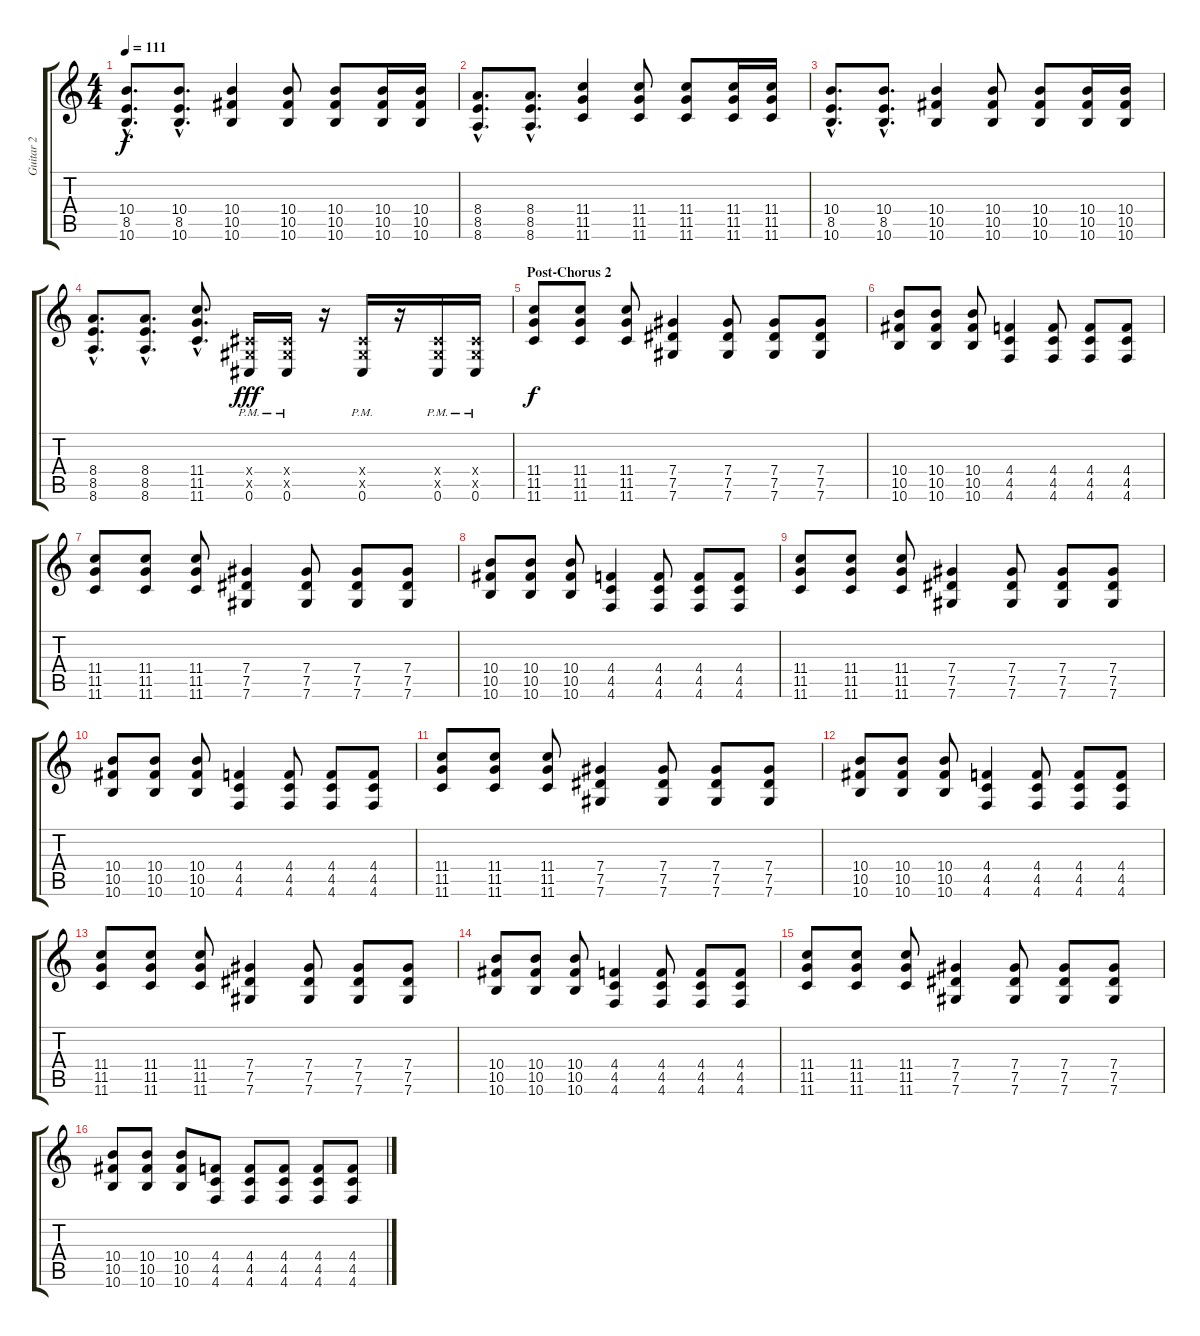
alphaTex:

\track ("Guitar 2" "Guitar 2") {instrument overdrivenguitar}
\staff {score tabs}
\tuning (Eb4 Bb3 Gb3 Db3 Ab2 Db2) {hide}
\ts (4 4)
\tempo 111
\clef g2
\ks c
(10.4{hac} 8.5{hac} 10.6{hac}).8{d dy f} (10.4{hac} 8.5{hac} 10.6{hac}).8{d} (10.4 10.5 10.6).4 (10.4 10.5 10.6).8 (10.4 10.5 10.6).8 (10.4 10.5 10.6).16 (10.4 10.5 10.6).16 |
(8.4{hac} 8.5{hac} 8.6{hac}).8{d} (8.4{hac} 8.5{hac} 8.6{hac}).8{d} (11.4 11.5 11.6).4 (11.4 11.5 11.6).8 (11.4 11.5 11.6).8 (11.4 11.5 11.6).16 (11.4 11.5 11.6).16 |
(10.4{hac} 8.5{hac} 10.6{hac}).8{d} (10.4{hac} 8.5{hac} 10.6{hac}).8{d} (10.4 10.5 10.6).4 (10.4 10.5 10.6).8 (10.4 10.5 10.6).8 (10.4 10.5 10.6).16 (10.4 10.5 10.6).16 |
(8.4{hac} 8.5{hac} 8.6{hac}).8{d} (8.4{hac} 8.5{hac} 8.6{hac}).8{d} (11.4{hac} 11.5{hac} 11.6{hac}).8{d} (0.4{x} 0.5{x} 0.6{pm}).16{dy fff} (0.4{x} 0.5{x} 0.6{pm}).16 r.16 (0.4{x} 0.5{x} 0.6{pm}).16 r.16 (0.4{x} 0.5{x} 0.6{pm}).16 (0.4{x} 0.5{x} 0.6{pm}).16 |
\section ("" "Post-Chorus 2")
(11.4 11.5 11.6).8{dy f volume 13 instrument distortionguitar} (11.4 11.5 11.6).8 (11.4 11.5 11.6).8 (7.4 7.5 7.6).4 (7.4 7.5 7.6).8 (7.4 7.5 7.6).8 (7.4 7.5 7.6).8 |
(10.4 10.5 10.6).8 (10.4 10.5 10.6).8 (10.4 10.5 10.6).8 (4.4 4.5 4.6).4 (4.4 4.5 4.6).8 (4.4 4.5 4.6).8 (4.4 4.5 4.6).8 |
(11.4 11.5 11.6).8 (11.4 11.5 11.6).8 (11.4 11.5 11.6).8 (7.4 7.5 7.6).4 (7.4 7.5 7.6).8 (7.4 7.5 7.6).8 (7.4 7.5 7.6).8 |
(10.4 10.5 10.6).8 (10.4 10.5 10.6).8 (10.4 10.5 10.6).8 (4.4 4.5 4.6).4 (4.4 4.5 4.6).8 (4.4 4.5 4.6).8 (4.4 4.5 4.6).8 |
(11.4 11.5 11.6).8 (11.4 11.5 11.6).8 (11.4 11.5 11.6).8 (7.4 7.5 7.6).4 (7.4 7.5 7.6).8 (7.4 7.5 7.6).8 (7.4 7.5 7.6).8 |
(10.4 10.5 10.6).8 (10.4 10.5 10.6).8 (10.4 10.5 10.6).8 (4.4 4.5 4.6).4 (4.4 4.5 4.6).8 (4.4 4.5 4.6).8 (4.4 4.5 4.6).8 |
(11.4 11.5 11.6).8 (11.4 11.5 11.6).8 (11.4 11.5 11.6).8 (7.4 7.5 7.6).4 (7.4 7.5 7.6).8 (7.4 7.5 7.6).8 (7.4 7.5 7.6).8 |
(10.4 10.5 10.6).8 (10.4 10.5 10.6).8 (10.4 10.5 10.6).8 (4.4 4.5 4.6).4 (4.4 4.5 4.6).8 (4.4 4.5 4.6).8 (4.4 4.5 4.6).8 |
(11.4 11.5 11.6).8 (11.4 11.5 11.6).8 (11.4 11.5 11.6).8 (7.4 7.5 7.6).4 (7.4 7.5 7.6).8 (7.4 7.5 7.6).8 (7.4 7.5 7.6).8 |
(10.4 10.5 10.6).8 (10.4 10.5 10.6).8 (10.4 10.5 10.6).8 (4.4 4.5 4.6).4 (4.4 4.5 4.6).8 (4.4 4.5 4.6).8 (4.4 4.5 4.6).8 |
(11.4 11.5 11.6).8 (11.4 11.5 11.6).8 (11.4 11.5 11.6).8 (7.4 7.5 7.6).4 (7.4 7.5 7.6).8 (7.4 7.5 7.6).8 (7.4 7.5 7.6).8 |
(10.4 10.5 10.6).8 (10.4 10.5 10.6).8 (10.4 10.5 10.6).8 (4.4 4.5 4.6).8 (4.4 4.5 4.6).8 (4.4 4.5 4.6).8 (4.4 4.5 4.6).8 (4.4 4.5 4.6).8
